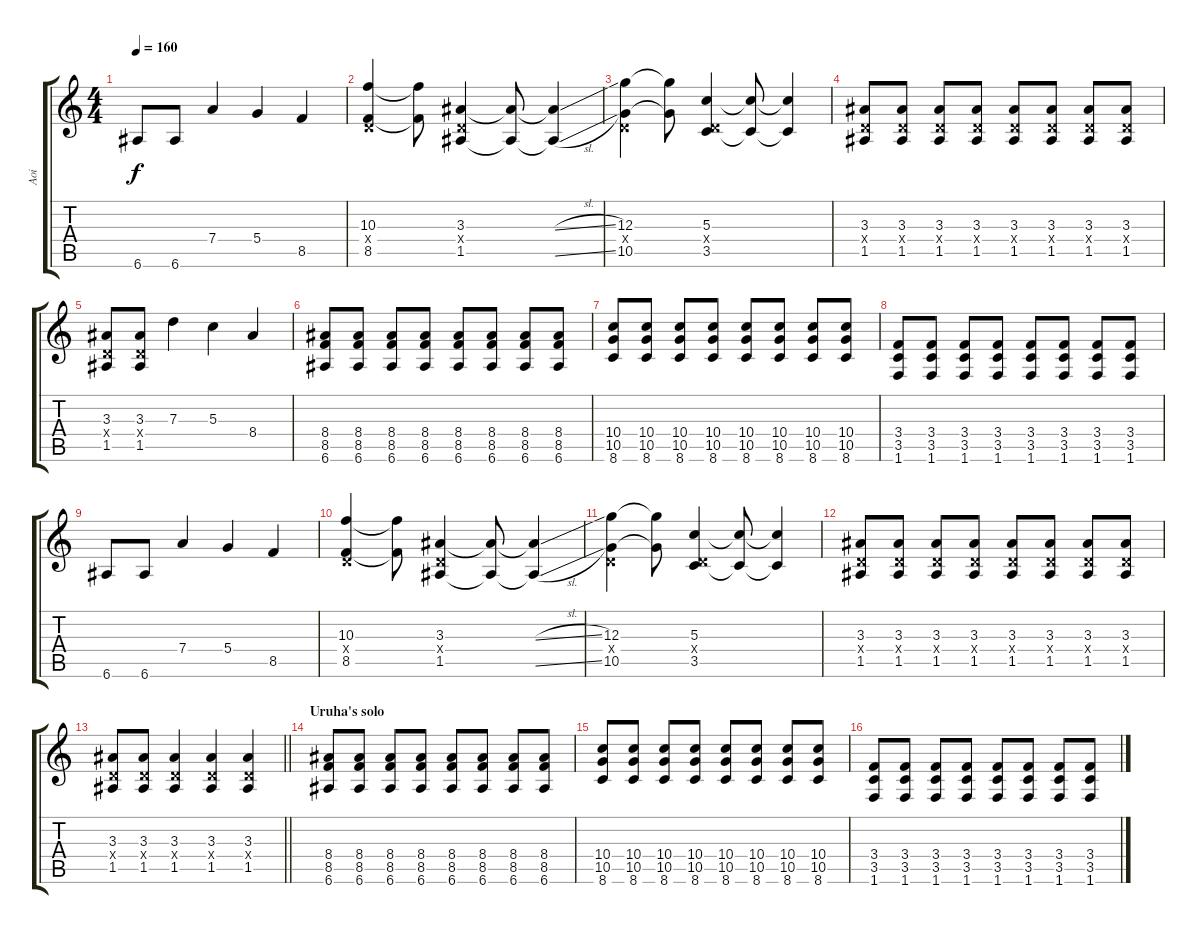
\track ("Aoi" "Aoi") {instrument overdrivenguitar}
\staff {score tabs}
\tuning (E4 B3 G3 D3 A2 E2) {hide}
\ts (4 4)
\tempo 160
\clef g2
\ks c
6.6.8{dy f volume 13} 6.6.8 7.4.4 5.4.4 8.5.4 |
(10.3 0.4{x} 8.5).4 (10.3{t} 8.5{t}).8 (3.3 0.4{x} 1.5).4 (3.3{t} 1.5{t}).8 (3.3{sl t} 1.5{sl t}).4 |
(12.3 0.4{x} 10.5).4 (12.3{t} 10.5{t}).8 (5.3 0.4{x} 3.5).4 (5.3{t} 3.5{t}).8 (5.3{t} 3.5{t}).4 |
(3.3 0.4{x} 1.5).8 (3.3 0.4{x} 1.5).8 (3.3 0.4{x} 1.5).8 (3.3 0.4{x} 1.5).8 (3.3 0.4{x} 1.5).8 (3.3 0.4{x} 1.5).8 (3.3 0.4{x} 1.5).8 (3.3 0.4{x} 1.5).8 |
(3.3 0.4{x} 1.5).8 (3.3 0.4{x} 1.5).8 7.3.4 5.3.4 8.4.4 |
(8.4 8.5 6.6).8 (8.4 8.5 6.6).8 (8.4 8.5 6.6).8 (8.4 8.5 6.6).8 (8.4 8.5 6.6).8 (8.4 8.5 6.6).8 (8.4 8.5 6.6).8 (8.4 8.5 6.6).8 |
(10.4 10.5 8.6).8 (10.4 10.5 8.6).8 (10.4 10.5 8.6).8 (10.4 10.5 8.6).8 (10.4 10.5 8.6).8 (10.4 10.5 8.6).8 (10.4 10.5 8.6).8 (10.4 10.5 8.6).8 |
(3.4 3.5 1.6).8 (3.4 3.5 1.6).8 (3.4 3.5 1.6).8 (3.4 3.5 1.6).8 (3.4 3.5 1.6).8 (3.4 3.5 1.6).8 (3.4 3.5 1.6).8 (3.4 3.5 1.6).8 |
6.6.8{volume 13} 6.6.8 7.4.4 5.4.4 8.5.4 |
(10.3 0.4{x} 8.5).4 (10.3{t} 8.5{t}).8 (3.3 0.4{x} 1.5).4 (3.3{t} 1.5{t}).8 (3.3{sl t} 1.5{sl t}).4 |
(12.3 0.4{x} 10.5).4 (12.3{t} 10.5{t}).8 (5.3 0.4{x} 3.5).4 (5.3{t} 3.5{t}).8 (5.3{t} 3.5{t}).4 |
(3.3 0.4{x} 1.5).8 (3.3 0.4{x} 1.5).8 (3.3 0.4{x} 1.5).8 (3.3 0.4{x} 1.5).8 (3.3 0.4{x} 1.5).8 (3.3 0.4{x} 1.5).8 (3.3 0.4{x} 1.5).8 (3.3 0.4{x} 1.5).8 |
\barLineRight lightlight
(3.3 0.4{x} 1.5).8 (3.3 0.4{x} 1.5).8 (3.3 0.4{x} 1.5).4 (3.3 0.4{x} 1.5).4 (3.3 0.4{x} 1.5).4 |
\section ("" "Uruha's solo")
(8.4 8.5 6.6).8 (8.4 8.5 6.6).8 (8.4 8.5 6.6).8 (8.4 8.5 6.6).8 (8.4 8.5 6.6).8 (8.4 8.5 6.6).8 (8.4 8.5 6.6).8 (8.4 8.5 6.6).8 |
(10.4 10.5 8.6).8 (10.4 10.5 8.6).8 (10.4 10.5 8.6).8 (10.4 10.5 8.6).8 (10.4 10.5 8.6).8 (10.4 10.5 8.6).8 (10.4 10.5 8.6).8 (10.4 10.5 8.6).8 |
(3.4 3.5 1.6).8 (3.4 3.5 1.6).8 (3.4 3.5 1.6).8 (3.4 3.5 1.6).8 (3.4 3.5 1.6).8 (3.4 3.5 1.6).8 (3.4 3.5 1.6).8 (3.4 3.5 1.6).8
